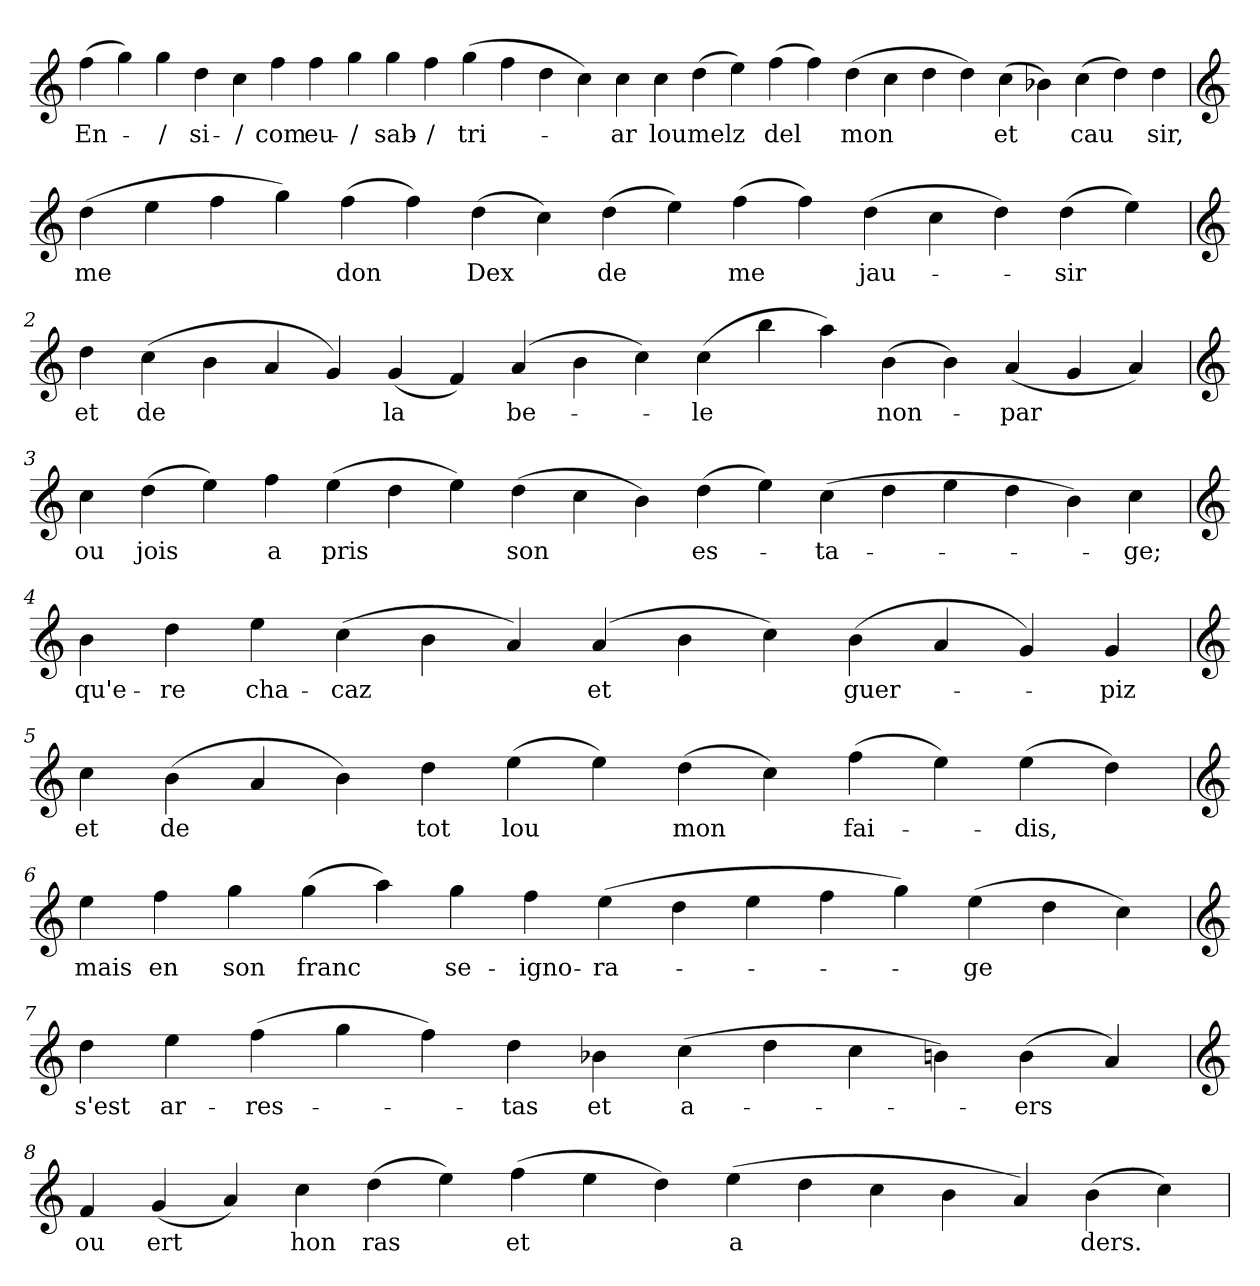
**kern	**text
*part1	*part1
*staff1	*staff1
*clefG2	*
=	=
(4ff	En-
4gg)	.
4gg	-/
4dd	si-
4cc	-/
4ff	com
4ff	eu-
4gg	-/
4gg	sab-
4ff	-/
(4gg	tri-
4ff	.
4dd	.
4cc)	.
4cc	-ar
4cc	lou
(4dd	melz
4ee)	.
(4ff	del
4ff)	.
(4dd	mon
4cc	.
4dd	.
4dd)	.
(4cc	et
4b-X)	.
(4cc	cau
4dd)	.
4dd	sir,
=1	=1
*clefG2	*
(4dd	me
4ee	.
4ff	.
4gg)	.
(4ff	don
4ff)	.
(4dd	Dex
4cc)	.
(4dd	de
4ee)	.
(4ff	me
4ff)	.
(4dd	jau-
4cc	.
4dd)	.
(4dd	-sir
4ee)	.
=2	=2
*clefG2	*
4dd	et
(4cc	de
4b	.
4a	.
4g)	.
(4g	la
4f)	.
(4a	be-
4b	.
4cc)	.
(4cc	-le
4bb	.
4aa)	.
(4b	non-
4b)	.
(4a	-par
4g	.
4a)	.
=3	=3
*clefG2	*
4cc	ou
(4dd	jois
4ee)	.
4ff	a
(4ee	pris
4dd	.
4ee)	.
(4dd	son
4cc	.
4b)	.
(4dd	es-
4ee)	.
(4cc	-ta-
4dd	.
4ee	.
4dd	.
4b)	.
4cc	-ge;
=4	=4
*clefG2	*
4b	qu'e-
4dd	-re
4ee	cha-
(4cc	-caz
4b	.
4a)	.
(4a	et
4b	.
4cc)	.
(4b	guer-
4a	.
4g)	.
4g	-piz
=5	=5
*clefG2	*
4cc	et
(4b	de
4a	.
4b)	.
4dd	tot
(4ee	lou
4ee)	.
(4dd	mon
4cc)	.
(4ff	fai-
4ee)	.
(4ee	-dis,
4dd)	.
=6	=6
*clefG2	*
4ee	mais
4ff	en
4gg	son
(4gg	franc
4aa)	.
4gg	se-
4ff	-igno-
(4ee	-ra-
4dd	.
4ee	.
4ff	.
4gg)	.
(4ee	-ge
4dd	.
4cc)	.
=7	=7
*clefG2	*
4dd	s'est
4ee	ar-
(4ff	-res-
4gg	.
4ff)	.
4dd	-tas
4b-X	et
(4cc	a-
4dd	.
4cc	.
4bn)	.
(4b	-ers
4a)	.
=8	=8
*clefG2	*
4f	ou
(4g	ert
4a)	.
4cc	hon
(4dd	ras
4ee)	.
(4ff	et
4ee	.
4dd)	.
(4ee	a
4dd	.
4cc	.
4b	.
4a)	.
(4b	ders.
4cc)	.
=	=
*-	*-
